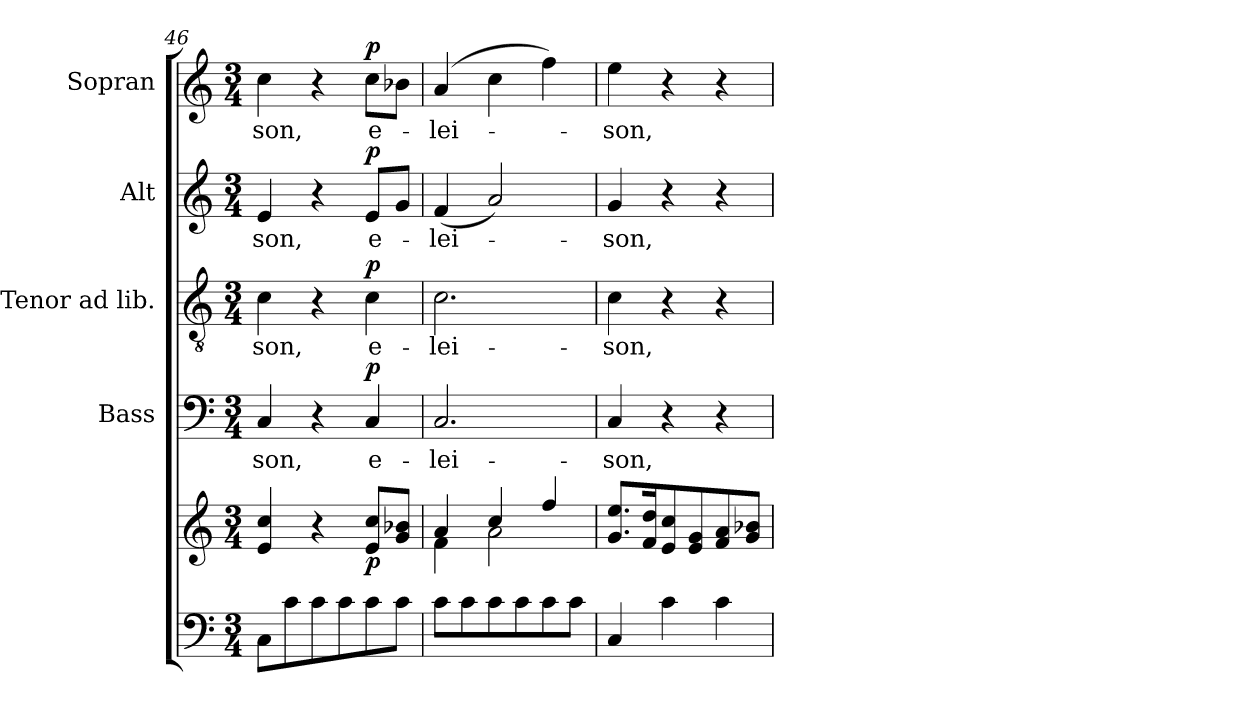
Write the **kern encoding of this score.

**kern	**kern	**dynam	**kern	**text	**dynam	**kern	**text	**dynam	**kern	**text	**dynam	**kern	**text	**dynam
*part5	*part5	*part5	*part4	*part4	*part4	*part3	*part3	*part3	*part2	*part2	*part2	*part1	*part1	*part1
*staff6	*staff5	*staff5/6	*staff4	*staff4	*staff4	*staff3	*staff3	*staff3	*staff2	*staff2	*staff2	*staff1	*staff1	*staff1
*	*	*	*I"Bass	*	*	*I"Tenor ad lib.	*	*	*I"Alt	*	*	*I"Sopran	*	*
*	*	*	*I'B.	*	*	*I'T.	*	*	*I'A.	*	*	*I'S.	*	*
*clefF4	*clefG2	*	*clefF4	*	*	*clefGv2	*	*	*clefG2	*	*	*clefG2	*	*
*k[]	*k[]	*	*k[]	*	*	*k[]	*	*	*k[]	*	*	*k[]	*	*
*C:	*C:	*	*C:	*	*	*C:	*	*	*C:	*	*	*C:	*	*
*M3/4	*M3/4	*	*M3/4	*	*	*M3/4	*	*	*M3/4	*	*	*M3/4	*	*
=46	=46	=46	=46	=46	=46	=46	=46	=46	=46	=46	=46	=46	=46	=46
!	!	!	!	!LO:LY:b	!	!	!LO:LY:b	!	!	!LO:LY:b	!	!	!LO:LY:b	!
8C\L	4e/ 4cc/	.	4C/	-son,	.	4c\	-son,	.	4e/	-son,	.	4cc\	-son,	.
8c\	.	.	.	.	.	.	.	.	.	.	.	.	.	.
8c\	4r	.	4r	.	.	4r	.	.	4r	.	.	4r	.	.
8c\	.	.	.	.	.	.	.	.	.	.	.	.	.	.
!	!	!LO:DY:b	!	!LO:LY:b	!LO:DY:a	!	!LO:LY:b	!LO:DY:a	!	!LO:LY:b	!LO:DY:a	!	!LO:LY:b	!LO:DY:a
8c\	8e/ 8cc/L	p	4C/	e-	p	4c\	e-	p	8e/L	e-	p	8cc\L	e-	p
8c\J	8g/ 8b-X/J	.	.	.	.	.	.	.	8g/J	.	.	8b-X\J	.	.
=47	=47	=47	=47	=47	=47	=47	=47	=47	=47	=47	=47	=47	=47	=47
*	*^	*	*	*	*	*	*	*	*	*	*	*	*	*
!	!	!	!	!	!LO:LY:b	!	!	!LO:LY:b	!	!	!LO:LY:b	!	!	!LO:LY:b	!
8c\L	4a/	4f\	.	2.C/	-lei-	.	2.c\	-lei-	.	(<4f/	-lei-	.	(4a/	-lei-	.
8c\	.	.	.	.	.	.	.	.	.	.	.	.	.	.	.
8c\	4cc/	2a\	.	.	.	.	.	.	.	2a/)	.	.	4cc\	.	.
8c\	.	.	.	.	.	.	.	.	.	.	.	.	.	.	.
8c\	4ff/	.	.	.	.	.	.	.	.	.	.	.	4ff\)	.	.
8c\J	.	.	.	.	.	.	.	.	.	.	.	.	.	.	.
*	*v	*v	*	*	*	*	*	*	*	*	*	*	*	*	*
!!LO:PB:g=z
=48	=48	=48	=48	=48	=48	=48	=48	=48	=48	=48	=48	=48	=48	=48
!	!	!	!	!LO:LY:b	!	!	!LO:LY:b	!	!	!LO:LY:b	!	!	!LO:LY:b	!
4C/	8.g/ 8.ee/L	.	4C/	-son,	.	4c\	-son,	.	4g/	-son,	.	4ee\	-son,	.
.	16f/ 16dd/k	.	.	.	.	.	.	.	.	.	.	.	.	.
4c\	8e/ 8cc/	.	4r	.	.	4r	.	.	4r	.	.	4r	.	.
.	8e/ 8g/	.	.	.	.	.	.	.	.	.	.	.	.	.
4c\	8f/ 8a/	.	4r	.	.	4r	.	.	4r	.	.	4r	.	.
.	8g/ 8b-X/J	.	.	.	.	.	.	.	.	.	.	.	.	.
=	=	=	=	=	=	=	=	=	=	=	=	=	=	=
*-	*-	*-	*-	*-	*-	*-	*-	*-	*-	*-	*-	*-	*-	*-
